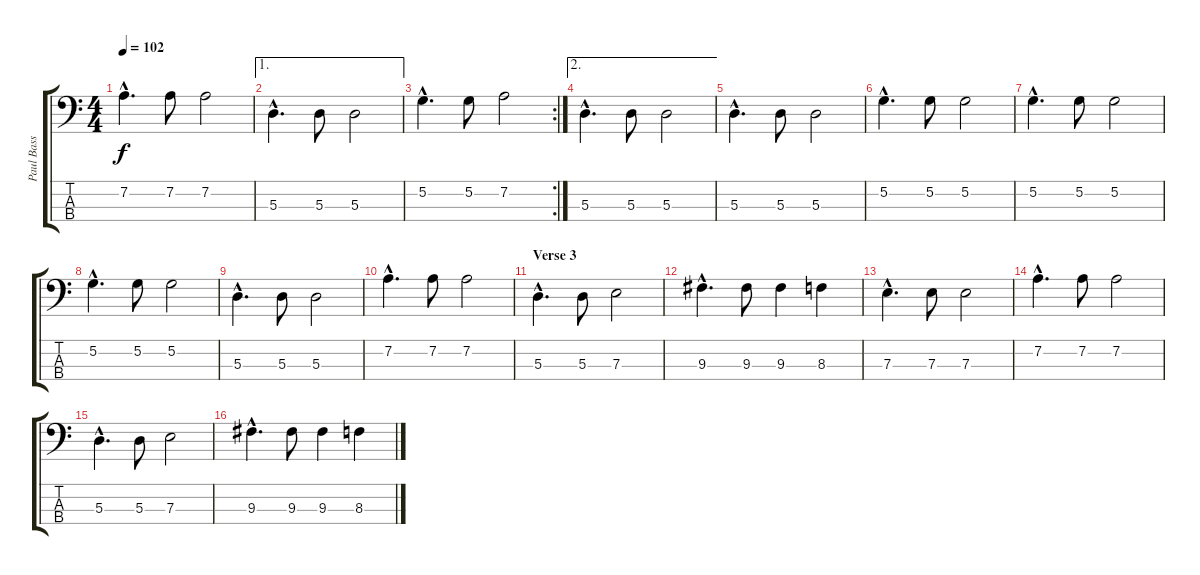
\track ("Paul Bass" "Paul Bass") {instrument electricbasspick}
\staff {score tabs}
\tuning (G2 D2 A1 E1) {hide}
\ts (4 4)
\tempo 102
\clef f4
\ks c
7.2{hac}.4{d dy f} 7.2.8 7.2.2 |
\ae 1
5.3{hac}.4{d} 5.3.8 5.3.2 |
\rc 2
5.2{hac}.4{d} 5.2.8 7.2.2 |
\ae 2
5.3{hac}.4{d} 5.3.8 5.3.2 |
5.3{hac}.4{d} 5.3.8 5.3.2 |
5.2{hac}.4{d} 5.2.8 5.2.2 |
5.2{hac}.4{d} 5.2.8 5.2.2 |
5.2{hac}.4{d} 5.2.8 5.2.2 |
5.3{hac}.4{d} 5.3.8 5.3.2 |
7.2{hac}.4{d} 7.2.8 7.2.2 |
\section ("" "Verse 3")
5.3{hac}.4{d} 5.3.8 7.3.2 |
9.3{hac}.4{d} 9.3.8 9.3.4 8.3.4 |
7.3{hac}.4{d} 7.3.8 7.3.2 |
7.2{hac}.4{d} 7.2.8 7.2.2 |
5.3{hac}.4{d} 5.3.8 7.3.2 |
9.3{hac}.4{d} 9.3.8 9.3.4 8.3.4
